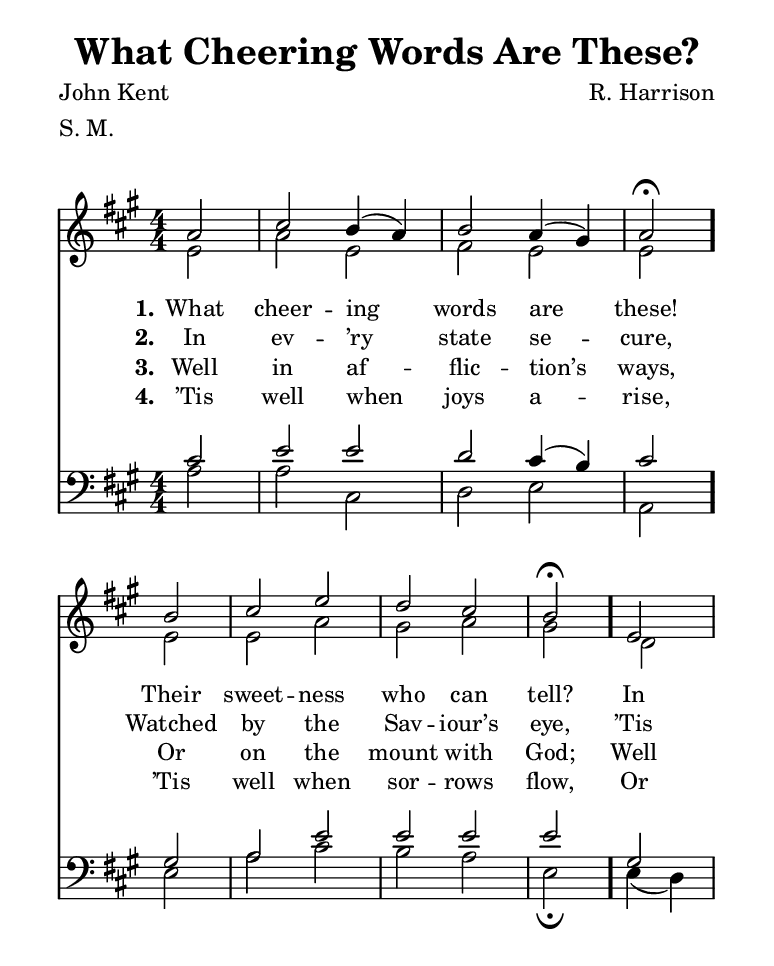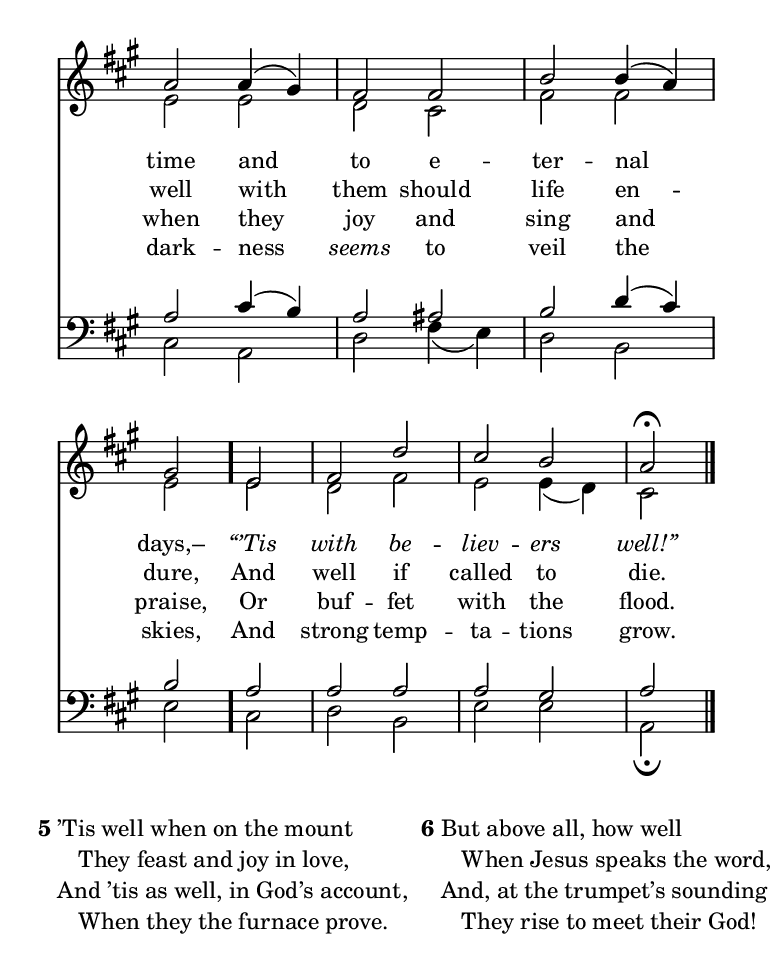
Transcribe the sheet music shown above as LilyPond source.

\include "common/global.ily"
\paper {
  \include "common/paper.ily"
  ragged-bottom = ##t
}

\header{
  hymnnumber = "283"
  title = "What Cheering Words Are These?"
  tunename = "Cambridge"
  meter = "S. M."
  poet = "John Kent"
  composer = "R. Harrison"
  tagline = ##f
}

ta = { \tempo 2=80 }
tb = { \tempo 2=40 }

global = {
  \include "common/overrides.ily"
  \override Staff.TimeSignature.style = #'numbered
  \time 4/4
  \override Score.MetronomeMark.transparent = ##t % hide all fermata changes too
  \ta
  \key a \major
  \partial 2
  \autoBeamOff
}

notesSoprano = {
\global
\relative c'' {

  a2 | cis b4( a) | b2 a4( gis) | \tb a2\fermata \ta
  b2 | cis e | d cis | \tb b\fermata \ta \eogbreak
  e,2 | a a4( gis) | fis2 fis | b b4( a) | gis2
  e2 | fis d' cis b | \tb a\fermata \ta % TODO review this fermata, not in original

  \bar "|."

}
}

notesAlto = {
\global
\relative e' {

  e2 | a e | fis e | e
  e2 | e a | gis a | gis
  d2 | e e | d cis | fis fis | e
  e2 | d fis | e e4( d) | cis2

}
}

notesTenor = {
\global
\relative a {

  cis2 | e e | d cis4( b) | cis2
  gis2 | a e' | e e | e
  gis,2 | a cis4( b) | a2 ais | b d4( cis) | b2
  a2 | a a | a gis | a

}
}

notesBass = {
\global
\relative f {

  a | a cis, | d e | a,
  e'2 | a cis | b a | e\fermata
  e4( d) | cis2 a | d fis4( e) | d2 b | e
  cis2 | d b | e e | a,\fermata

}
}

wordsA = \lyricmode {
\set stanza = "1."

What cheer -- ing words are these! \bar "." % TODO contrast `!` with `?` in title
Their sweet -- ness who can tell? \bar "."
In time and to e -- ter -- nal days,– \bar "."
\italicsOn “’Tis with be -- liev -- ers well!” \italicsOff \bar "."

}

wordsB = \lyricmode {
\set stanza = "2."

In ev -- ’ry state se -- cure,
Watched by the Sav -- iour’s eye,
’Tis well with them should life en -- dure,
And well if called to die.

}

wordsC = \lyricmode {
\set stanza = "3."

Well in af -- flic -- tion’s ways,
Or on the mount with God;
Well when they joy and sing and praise,
Or buf -- fet with the flood.

}

wordsD = \lyricmode {
\set stanza = "4."

’Tis well when joys a -- rise,
’Tis well when sor -- rows flow,
Or dark -- ness \italicsOn seems \italicsOff to veil the skies,
And strong temp -- ta -- tions grow.

}

wordsE = \markuplist {

\line { ’Tis well when on the mount }
\line { { \hspace #2 } They feast and joy in love, }
\line { And ’tis as well, in God’s account, }
\line { { \hspace #2 } When they the furnace prove. }

}

wordsF = \markuplist {

\line { But above all, how well }
\line { { \hspace #2 } When Jesus speaks the word, }
\line { And, at the trumpet’s sounding swell, }
\line { { \hspace #2 } They rise to meet their God! }

}

\score {
  \context ChoirStaff <<
    \context Staff = upper <<
      \set ChoirStaff.systemStartDelimiter = #'SystemStartBar
      \context Voice  = sopranos { \voiceOne << \notesSoprano >> }
      \context Voice  = altos { \voiceTwo << \notesAlto >> }
      \context Lyrics = one   \lyricsto sopranos \wordsA
      \context Lyrics = two   \lyricsto sopranos \wordsB
      \context Lyrics = three \lyricsto sopranos \wordsC
      \context Lyrics = four  \lyricsto sopranos \wordsD
    >>
    \context Staff = men <<
      \clef bass
      \context Voice  = tenors { \voiceOne << \notesTenor >> }
      \context Voice  = basses { \voiceTwo << \notesBass >> }
    >>
  >>
  \layout {
    \include "common/layout.ily"
  }
  \midi{
    \include "common/midi.ily"
  }
}

\noPageBreak

\markup { \fill-line {
  \hspace #0.1
  \line{ \bold 5 \column { \wordsE } }
  \hspace #0.1
  \line{ \bold 6 \column { \wordsF } }
  \hspace #0.1
} }

\version "2.19.49"  % necessary for upgrading to future LilyPond versions.

% vi:set et ts=2 sw=2 ai nocindent syntax=lilypond:
